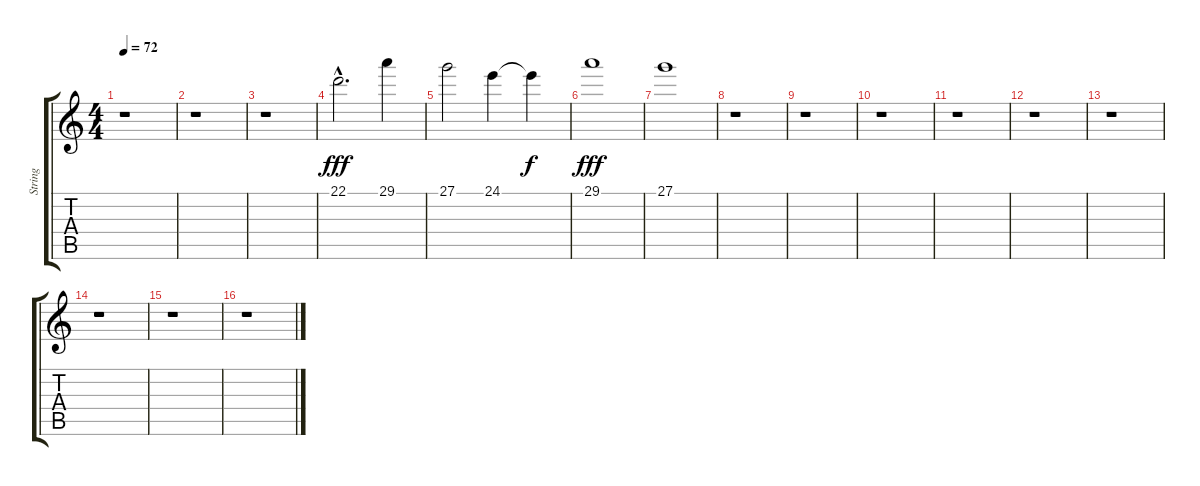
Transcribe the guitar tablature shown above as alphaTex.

\track ("String" "String") {instrument stringensemble2}
\staff {score tabs}
\tuning (E4 B3 G3 D3 A2 E2) {hide}
\ts (4 4)
\tempo 72
\clef g2
\ks c
r.1{dy fff} |
r.1 |
r.1 |
22.1{hac}.2{d} 29.1.4 |
27.1.2 24.1.4 24.1{t}.4{dy f} |
29.1.1{dy fff} |
27.1.1 |
r.1 |
r.1 |
r.1 |
r.1 |
r.1 |
r.1 |
r.1 |
r.1 |
r.1
